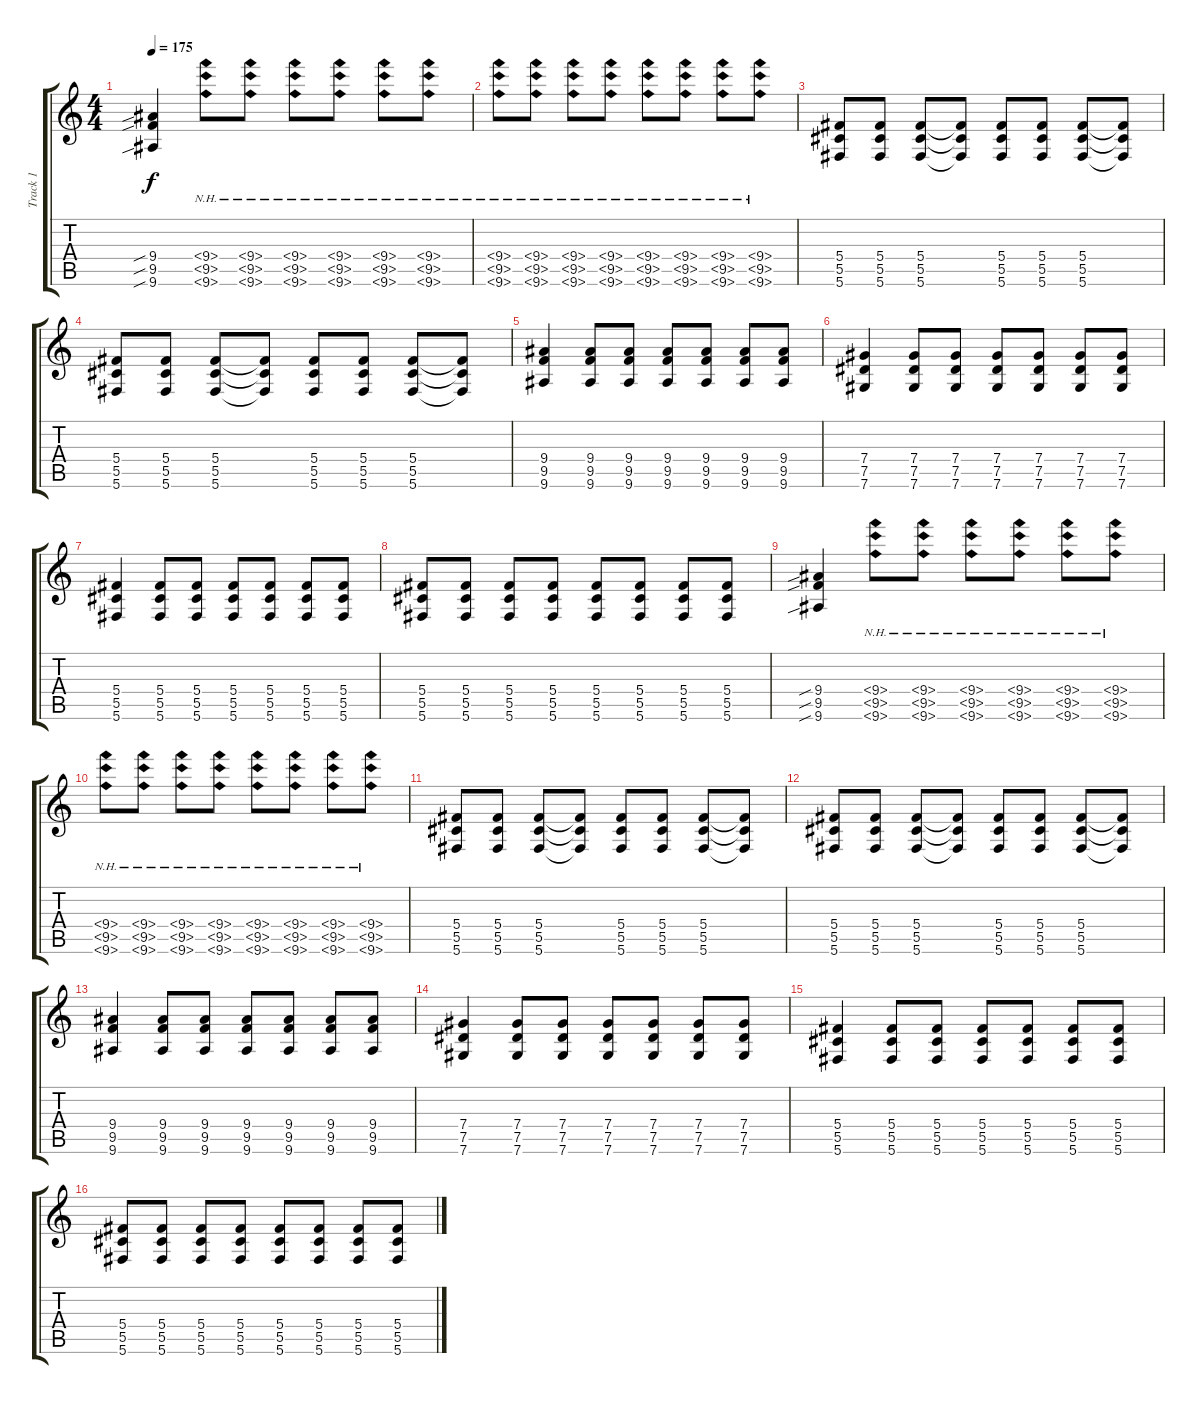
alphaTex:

\track ("Track 1" "Track 1") {instrument distortionguitar}
\staff {score tabs}
\tuning (Eb4 Bb3 Gb3 Db3 Ab2 Db2) {hide}
\ts (4 4)
\tempo 175
\clef g2
\ks c
(9.4{sib} 9.5{sib} 9.6{sib}).4{dy f} (9.4{nh} 9.5{nh} 9.6{nh}).8 (9.4{nh} 9.5{nh} 9.6{nh}).8 (9.4{nh} 9.5{nh} 9.6{nh}).8 (9.4{nh} 9.5{nh} 9.6{nh}).8 (9.4{nh} 9.5{nh} 9.6{nh}).8 (9.4{nh} 9.5{nh} 9.6{nh}).8 |
(9.4{nh} 9.5{nh} 9.6{nh}).8 (9.4{nh} 9.5{nh} 9.6{nh}).8 (9.4{nh} 9.5{nh} 9.6{nh}).8 (9.4{nh} 9.5{nh} 9.6{nh}).8 (9.4{nh} 9.5{nh} 9.6{nh}).8 (9.4{nh} 9.5{nh} 9.6{nh}).8 (9.4{nh} 9.5{nh} 9.6{nh}).8 (9.4{nh} 9.5{nh} 9.6{nh}).8 |
(5.4 5.5 5.6).8 (5.4 5.5 5.6).8 (5.4 5.5 5.6).8 (5.4{t} 5.5{t} 5.6{t}).8 (5.4 5.5 5.6).8 (5.4 5.5 5.6).8 (5.4 5.5 5.6).8 (5.4{t} 5.5{t} 5.6{t}).8 |
(5.4 5.5 5.6).8 (5.4 5.5 5.6).8 (5.4 5.5 5.6).8 (5.4{t} 5.5{t} 5.6{t}).8 (5.4 5.5 5.6).8 (5.4 5.5 5.6).8 (5.4 5.5 5.6).8 (5.4{t} 5.5{t} 5.6{t}).8 |
(9.4 9.5 9.6).4 (9.4 9.5 9.6).8 (9.4 9.5 9.6).8 (9.4 9.5 9.6).8 (9.4 9.5 9.6).8 (9.4 9.5 9.6).8 (9.4 9.5 9.6).8 |
(7.4 7.5 7.6).4 (7.4 7.5 7.6).8 (7.4 7.5 7.6).8 (7.4 7.5 7.6).8 (7.4 7.5 7.6).8 (7.4 7.5 7.6).8 (7.4 7.5 7.6).8 |
(5.4 5.5 5.6).4 (5.4 5.5 5.6).8 (5.4 5.5 5.6).8 (5.4 5.5 5.6).8 (5.4 5.5 5.6).8 (5.4 5.5 5.6).8 (5.4 5.5 5.6).8 |
(5.4 5.5 5.6).8 (5.4 5.5 5.6).8 (5.4 5.5 5.6).8 (5.4 5.5 5.6).8 (5.4 5.5 5.6).8 (5.4 5.5 5.6).8 (5.4 5.5 5.6).8 (5.4 5.5 5.6).8 |
(9.4{sib} 9.5{sib} 9.6{sib}).4 (9.4{nh} 9.5{nh} 9.6{nh}).8 (9.4{nh} 9.5{nh} 9.6{nh}).8 (9.4{nh} 9.5{nh} 9.6{nh}).8 (9.4{nh} 9.5{nh} 9.6{nh}).8 (9.4{nh} 9.5{nh} 9.6{nh}).8 (9.4{nh} 9.5{nh} 9.6{nh}).8 |
(9.4{nh} 9.5{nh} 9.6{nh}).8 (9.4{nh} 9.5{nh} 9.6{nh}).8 (9.4{nh} 9.5{nh} 9.6{nh}).8 (9.4{nh} 9.5{nh} 9.6{nh}).8 (9.4{nh} 9.5{nh} 9.6{nh}).8 (9.4{nh} 9.5{nh} 9.6{nh}).8 (9.4{nh} 9.5{nh} 9.6{nh}).8 (9.4{nh} 9.5{nh} 9.6{nh}).8 |
(5.4 5.5 5.6).8 (5.4 5.5 5.6).8 (5.4 5.5 5.6).8 (5.4{t} 5.5{t} 5.6{t}).8 (5.4 5.5 5.6).8 (5.4 5.5 5.6).8 (5.4 5.5 5.6).8 (5.4{t} 5.5{t} 5.6{t}).8 |
(5.4 5.5 5.6).8 (5.4 5.5 5.6).8 (5.4 5.5 5.6).8 (5.4{t} 5.5{t} 5.6{t}).8 (5.4 5.5 5.6).8 (5.4 5.5 5.6).8 (5.4 5.5 5.6).8 (5.4{t} 5.5{t} 5.6{t}).8 |
(9.4 9.5 9.6).4 (9.4 9.5 9.6).8 (9.4 9.5 9.6).8 (9.4 9.5 9.6).8 (9.4 9.5 9.6).8 (9.4 9.5 9.6).8 (9.4 9.5 9.6).8 |
(7.4 7.5 7.6).4 (7.4 7.5 7.6).8 (7.4 7.5 7.6).8 (7.4 7.5 7.6).8 (7.4 7.5 7.6).8 (7.4 7.5 7.6).8 (7.4 7.5 7.6).8 |
(5.4 5.5 5.6).4 (5.4 5.5 5.6).8 (5.4 5.5 5.6).8 (5.4 5.5 5.6).8 (5.4 5.5 5.6).8 (5.4 5.5 5.6).8 (5.4 5.5 5.6).8 |
(5.4 5.5 5.6).8 (5.4 5.5 5.6).8 (5.4 5.5 5.6).8 (5.4 5.5 5.6).8 (5.4 5.5 5.6).8 (5.4 5.5 5.6).8 (5.4 5.5 5.6).8 (5.4 5.5 5.6).8
